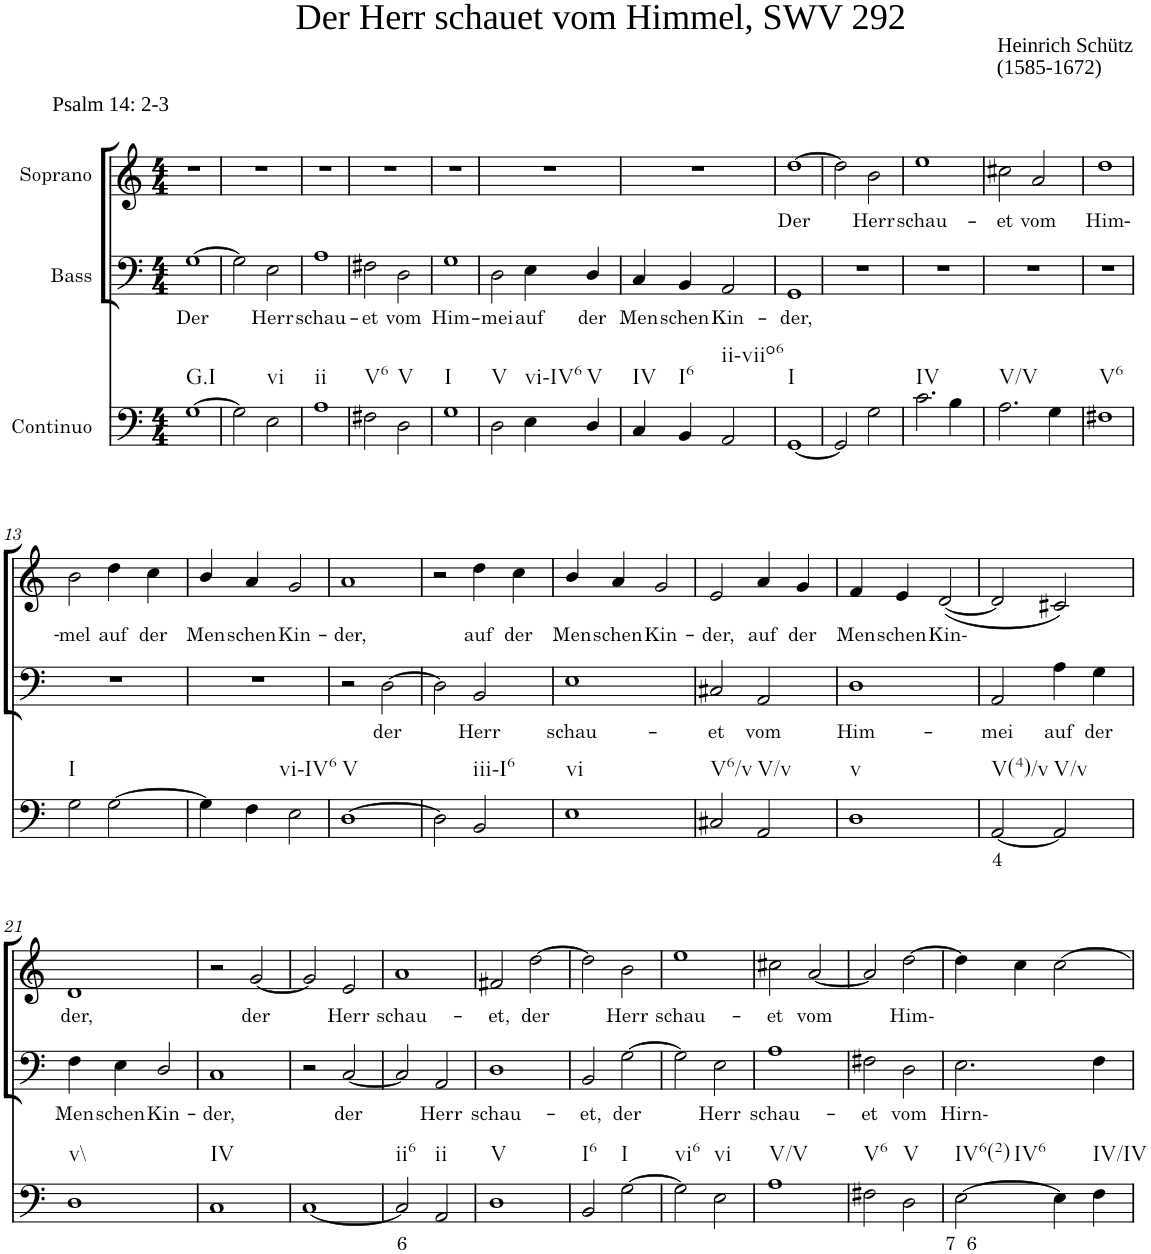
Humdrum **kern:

**kern	**text	**kern	**text	**kern	**text
*part3	*part3	*part2	*part2	*part1	*part1
*staff3	*staff3	*staff2	*staff2	*staff1	*staff1
*I"Continuo	*	*I"Bass	*	*I"Soprano	*
*clefF4	*	*clefF4	*	*clefG2	*
*k[]	*	*k[]	*	*k[]	*
*M4/4	*	*M4/4	*	*M4/4	*
=1	=1	=1	=1	=1	=1
!	!	!	!	!LO:TX:a:t=Der Herr schauet vom Himmel, SWV 292	!
!	!	!	!	!LO:TX:a:t=Heinrich Schütz	!
!	!	!	!	!LO:TX:a:t=(1585-1672)	!
!	!	!	!	!LO:TX:a:t=Psalm 14&colon; 2-3	!
!LO:TX:b:t=G.I	!	!	!	!	!
!	!	!	!LO:LY:b	!	!
[1G	.	[1G	Der	1r	.
=2	=2	=2	=2	=2	=2
2G\]	.	2G\]	.	1r	.
!LO:TX:b:t=vi	!	!	!	!	!
!	!	!	!LO:LY:b	!	!
2E\	.	2E\	Herr	.	.
=3	=3	=3	=3	=3	=3
!LO:TX:b:t=ii	!	!	!	!	!
!	!	!	!LO:LY:b	!	!
1A	.	1A	schau-	1r	.
=4	=4	=4	=4	=4	=4
!LO:TX:b:t=V6	!	!	!	!	!
!	!	!	!LO:LY:b	!	!
2F#X\	.	2F#X\	et	1r	.
!LO:TX:b:t=V	!	!	!	!	!
!	!	!	!LO:LY:b	!	!
2D\	.	2D\	vom	.	.
=5	=5	=5	=5	=5	=5
!LO:TX:b:t=I	!	!	!	!	!
!	!	!	!LO:LY:b	!	!
1G	.	1G	Him-	1r	.
=6	=6	=6	=6	=6	=6
!LO:TX:b:t=V	!	!	!	!	!
!	!	!	!LO:LY:b	!	!
2D\	.	2D\	mei	1r	.
!LO:TX:b:t=vi-IV6	!	!	!	!	!
!	!	!	!LO:LY:b	!	!
4E\	.	4E\	auf	.	.
!LO:TX:b:t=V	!	!	!	!	!
!	!	!	!LO:LY:b	!	!
4D/	.	4D/	der	.	.
=7	=7	=7	=7	=7	=7
!LO:TX:b:t=IV	!	!	!	!	!
!	!	!	!LO:LY:b	!	!
4C/	.	4C/	Men-	1r	.
!LO:TX:b:t=I6	!	!	!	!	!
!	!	!	!LO:LY:b	!	!
4BB/	.	4BB/	schen	.	.
!LO:TX:b:t=ii-viio6	!	!	!	!	!
!	!	!	!LO:LY:b	!	!
2AA/	.	2AA/	Kin-	.	.
=8	=8	=8	=8	=8	=8
!LO:TX:b:t=I	!	!	!	!	!
!	!	!	!LO:LY:b	!	!LO:LY:b
[1GG	.	1GG	der,	[1dd	Der
=9	=9	=9	=9	=9	=9
2GG/]	.	1r	.	2dd\]	.
!	!	!	!	!	!LO:LY:b
2G\	.	.	.	2b\	Herr
=10	=10	=10	=10	=10	=10
!LO:TX:b:t=IV	!	!	!	!	!
!	!	!	!	!	!LO:LY:b
2.c\	.	1r	.	1ee	schau-
4B\	.	.	.	.	.
=11	=11	=11	=11	=11	=11
!LO:TX:b:t=V/V	!	!	!	!	!
!	!	!	!	!	!LO:LY:b
2.A\	.	1r	.	2cc#X\	et
!	!	!	!	!	!LO:LY:b
.	.	.	.	2a/	vom
4G\	.	.	.	.	.
=12	=12	=12	=12	=12	=12
!LO:TX:b:t=V6	!	!	!	!	!
!	!	!	!	!	!LO:LY:b
1F#X	.	1r	.	1dd	Him-
!!LO:LB:g=z
=13	=13	=13	=13	=13	=13
!LO:TX:b:t=I	!	!	!	!	!
!	!	!	!	!	!LO:LY:b
2G\	.	1r	.	2b\	mel
!	!	!	!	!	!LO:LY:b
[2G\	.	.	.	4dd\	auf
!	!	!	!	!	!LO:LY:b
.	.	.	.	4cc\	der
=14	=14	=14	=14	=14	=14
!	!	!	!	!	!LO:LY:b
4G\]	.	1r	.	4b/	Men-
!	!	!	!	!	!LO:LY:b
4F\	.	.	.	4a/	schen
!LO:TX:b:t=vi-IV6	!	!	!	!	!
!	!	!	!	!	!LO:LY:b
2E\	.	.	.	2g/	Kin-
=15	=15	=15	=15	=15	=15
!LO:TX:b:t=V	!	!	!	!	!
!	!	!	!	!	!LO:LY:b
[1D	.	2r	.	1a	der,
!	!	!	!LO:LY:b	!	!
.	.	[2D\	der	.	.
=16	=16	=16	=16	=16	=16
2D\]	.	2D\]	.	2r	.
!LO:TX:b:t=iii-I6	!	!	!	!	!
!	!	!	!LO:LY:b	!	!LO:LY:b
2BB/	.	2BB/	Herr	4dd\	auf
!	!	!	!	!	!LO:LY:b
.	.	.	.	4cc\	der
=17	=17	=17	=17	=17	=17
!LO:TX:b:t=vi	!	!	!	!	!
!	!	!	!LO:LY:b	!	!LO:LY:b
1E	.	1E	schau-	4b/	Men-
!	!	!	!	!	!LO:LY:b
.	.	.	.	4a/	schen
!	!	!	!	!	!LO:LY:b
.	.	.	.	2g/	Kin-
=18	=18	=18	=18	=18	=18
!LO:TX:b:t=V6/v	!	!	!	!	!
!	!	!	!LO:LY:b	!	!LO:LY:b
2C#X/	.	2C#X/	et	2e/	der,
!LO:TX:b:t=V/v	!	!	!	!	!
!	!	!	!LO:LY:b	!	!LO:LY:b
2AA/	.	2AA/	vom	4a/	auf
!	!	!	!	!	!LO:LY:b
.	.	.	.	4g/	der
=19	=19	=19	=19	=19	=19
!LO:TX:b:t=v	!	!	!	!	!
!	!	!	!LO:LY:b	!	!LO:LY:b
1D	.	1D	Him-	4f/	Men-
!	!	!	!	!	!LO:LY:b
.	.	.	.	4e/	schen
!	!	!	!	!	!LO:LY:b
.	.	.	.	([2d/	Kin-
=20	=20	=20	=20	=20	=20
!LO:TX:b:t=V(4)/v	!	!	!	!	!
!	!LO:LY:b	!	!LO:LY:b	!	!
[2AA/	4	2AA/	mei	2d/]	.
!LO:TX:b:t=V/v	!	!	!	!	!
!	!	!	!LO:LY:b	!	!
2AA/]	.	4A\	auf	2c#X/)	.
!	!	!	!LO:LY:b	!	!
.	.	4G\	der	.	.
!!LO:LB:g=z
=21	=21	=21	=21	=21	=21
!LO:TX:b:t=v\\	!	!	!	!	!
!	!	!	!LO:LY:b	!	!LO:LY:b
1D	.	4F\	Men-	1d	der,
!	!	!	!LO:LY:b	!	!
.	.	4E\	schen	.	.
!	!	!	!LO:LY:b	!	!
.	.	2D/	Kin-	.	.
=22	=22	=22	=22	=22	=22
!LO:TX:b:t=IV	!	!	!	!	!
!	!	!	!LO:LY:b	!	!
1C	.	1C	der,	2r	.
!	!	!	!	!	!LO:LY:b
.	.	.	.	[2g/	der
=23	=23	=23	=23	=23	=23
[1C	.	2r	.	2g/]	.
!	!	!	!LO:LY:b	!	!LO:LY:b
.	.	[2C/	der	2e/	Herr
=24	=24	=24	=24	=24	=24
!LO:TX:b:t=ii6	!	!	!	!	!
!	!LO:LY:b	!	!	!	!LO:LY:b
2C/]	6	2C/]	.	1a	schau-
!LO:TX:b:t=ii	!	!	!	!	!
!	!	!	!LO:LY:b	!	!
2AA/	.	2AA/	Herr	.	.
=25	=25	=25	=25	=25	=25
!LO:TX:b:t=V	!	!	!	!	!
!	!	!	!LO:LY:b	!	!LO:LY:b
1D	.	1D	schau-	2f#X/	et,
!	!	!	!	!	!LO:LY:b
.	.	.	.	[2dd\	der
=26	=26	=26	=26	=26	=26
!LO:TX:b:t=I6	!	!	!	!	!
!	!	!	!LO:LY:b	!	!
2BB/	.	2BB/	et,	2dd\]	.
!LO:TX:b:t=I	!	!	!	!	!
!	!	!	!LO:LY:b	!	!LO:LY:b
[2G\	.	[2G\	der	2b\	Herr
=27	=27	=27	=27	=27	=27
!LO:TX:b:t=vi6	!	!	!	!	!
!	!	!	!	!	!LO:LY:b
2G\]	.	2G\]	.	1ee	schau-
!LO:TX:b:t=vi	!	!	!	!	!
!	!	!	!LO:LY:b	!	!
2E\	.	2E\	Herr	.	.
=28	=28	=28	=28	=28	=28
!LO:TX:b:t=V/V	!	!	!	!	!
!	!	!	!LO:LY:b	!	!LO:LY:b
1A	.	1A	schau-	2cc#X\	et
!	!	!	!	!	!LO:LY:b
.	.	.	.	[2a/	vom
=29	=29	=29	=29	=29	=29
!LO:TX:b:t=V6	!	!	!	!	!
!	!	!	!LO:LY:b	!	!
2F#X\	.	2F#X\	et	2a/]	.
!LO:TX:b:t=V	!	!	!	!	!
!	!	!	!LO:LY:b	!	!LO:LY:b
2D\	.	2D\	vom	[2dd\	Him-
=30	=30	=30	=30	=30	=30
!LO:TX:b:t=IV6(2)	!	!	!	!	!
!LO:TX:b:t=IV6	!	!	!	!	!
!	!LO:LY:b	!	!LO:LY:b	!	!
[2E\	7 6	2.E\	Hirn-	4dd\]	.
.	.	.	.	4cc\	.
4E\]	.	.	.	[2cc\	.
!LO:TX:b:t=IV/IV	!	!	!	!	!
4F\	.	4F\	.	.	.
=	=	=	=	=	=
*-	*-	*-	*-	*-	*-
